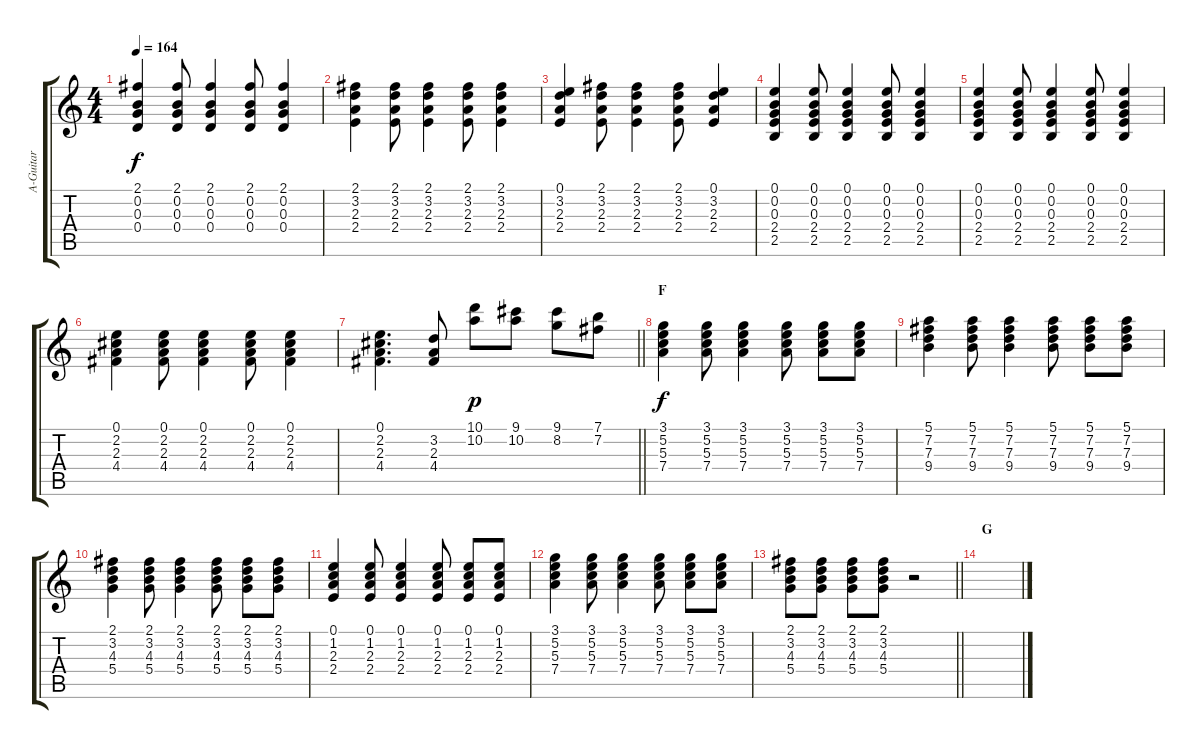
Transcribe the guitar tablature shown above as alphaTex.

\track ("A-Guitar" "A-Guitar") {instrument acousticguitarsteel}
\staff {score tabs}
\tuning (E4 B3 G3 D3 A2 E2) {hide}
\ts (4 4)
\tempo 164
\clef g2
\ks c
(2.1 0.2 0.3 0.4).4{dy f} (2.1 0.2 0.3 0.4).8 (2.1 0.2 0.3 0.4).4 (2.1 0.2 0.3 0.4).8 (2.1 0.2 0.3 0.4).4 |
(2.1 3.2 2.3 2.4).4 (2.1 3.2 2.3 2.4).8 (2.1 3.2 2.3 2.4).4 (2.1 3.2 2.3 2.4).8 (2.1 3.2 2.3 2.4).4 |
(0.1 3.2 2.3 2.4).4 (2.1 3.2 2.3 2.4).8 (2.1 3.2 2.3 2.4).4 (2.1 3.2 2.3 2.4).8 (0.1 3.2 2.3 2.4).4 |
(0.1 0.2 0.3 2.4 2.5).4 (0.1 0.2 0.3 2.4 2.5).8 (0.1 0.2 0.3 2.4 2.5).4 (0.1 0.2 0.3 2.4 2.5).8 (0.1 0.2 0.3 2.4 2.5).4 |
(0.1 0.2 0.3 2.4 2.5).4 (0.1 0.2 0.3 2.4 2.5).8 (0.1 0.2 0.3 2.4 2.5).4 (0.1 0.2 0.3 2.4 2.5).8 (0.1 0.2 0.3 2.4 2.5).4 |
(0.1 2.2 2.3 4.4).4 (0.1 2.2 2.3 4.4).8 (0.1 2.2 2.3 4.4).4 (0.1 2.2 2.3 4.4).8 (0.1 2.2 2.3 4.4).4 |
\barLineRight lightlight
(0.1 2.2 2.3 4.4).4{d} (3.2 2.3 4.4).8 (10.1 10.2).8{dy p} (9.1 10.2).8 (9.1 8.2).8 (7.1 7.2).8 |
\section ("" "F")
(3.1 5.2 5.3 7.4).4{dy f} (3.1 5.2 5.3 7.4).8 (3.1 5.2 5.3 7.4).4 (3.1 5.2 5.3 7.4).8 (3.1 5.2 5.3 7.4).8 (3.1 5.2 5.3 7.4).8 |
(5.1 7.2 7.3 9.4).4 (5.1 7.2 7.3 9.4).8 (5.1 7.2 7.3 9.4).4 (5.1 7.2 7.3 9.4).8 (5.1 7.2 7.3 9.4).8 (5.1 7.2 7.3 9.4).8 |
(2.1 3.2 4.3 5.4).4 (2.1 3.2 4.3 5.4).8 (2.1 3.2 4.3 5.4).4 (2.1 3.2 4.3 5.4).8 (2.1 3.2 4.3 5.4).8 (2.1 3.2 4.3 5.4).8 |
(0.1 1.2 2.3 2.4).4 (0.1 1.2 2.3 2.4).8 (0.1 1.2 2.3 2.4).4 (0.1 1.2 2.3 2.4).8 (0.1 1.2 2.3 2.4).8 (0.1 1.2 2.3 2.4).8 |
(3.1 5.2 5.3 7.4).4 (3.1 5.2 5.3 7.4).8 (3.1 5.2 5.3 7.4).4 (3.1 5.2 5.3 7.4).8 (3.1 5.2 5.3 7.4).8 (3.1 5.2 5.3 7.4).8 |
\barLineRight lightlight
(2.1 3.2 4.3 5.4).8 (2.1 3.2 4.3 5.4).8 (2.1 3.2 4.3 5.4).8 (2.1 3.2 4.3 5.4).8 r.2 |
\section ("" "G")
